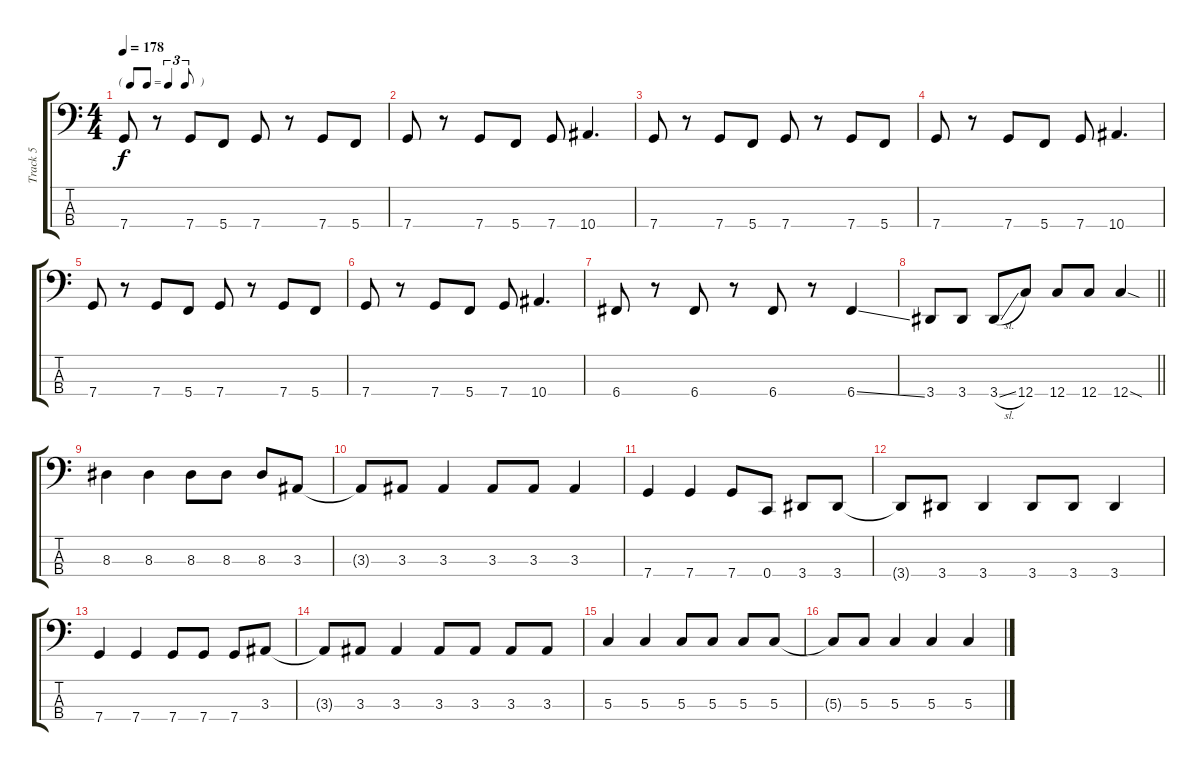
\track ("Track 5" "Track 5") {instrument electricbasspick}
\staff {score tabs}
\tuning (F2 C2 G1 C1) {hide}
\ts (4 4)
\tf triplet8th
\tempo 178
\clef f4
\ks c
7.4.8{dy f} r.8 7.4.8 5.4.8 7.4.8 r.8 7.4.8 5.4.8 |
7.4.8 r.8 7.4.8 5.4.8 7.4.8 10.4.4{d} |
7.4.8 r.8 7.4.8 5.4.8 7.4.8 r.8 7.4.8 5.4.8 |
7.4.8 r.8 7.4.8 5.4.8 7.4.8 10.4.4{d} |
7.4.8 r.8 7.4.8 5.4.8 7.4.8 r.8 7.4.8 5.4.8 |
7.4.8 r.8 7.4.8 5.4.8 7.4.8 10.4.4{d} |
6.4.8 r.8 6.4.8 r.8 6.4.8 r.8 6.4{ss}.4 |
\barLineRight lightlight
3.4.8 3.4.8 3.4{sl}.8 12.4.8 12.4.8 12.4.8 12.4{sod}.4 |
8.3.4 8.3.4 8.3.8 8.3.8 8.3.8 3.3.8 |
3.3{t}.8 3.3.8 3.3.4 3.3.8 3.3.8 3.3.4 |
7.4.4 7.4.4 7.4.8 0.4.8 3.4.8 3.4.8 |
3.4{t}.8 3.4.8 3.4.4 3.4.8 3.4.8 3.4.4 |
7.4.4 7.4.4 7.4.8 7.4.8 7.4.8 3.3.8 |
3.3{t}.8 3.3.8 3.3.4 3.3.8 3.3.8 3.3.8 3.3.8 |
5.3.4 5.3.4 5.3.8 5.3.8 5.3.8 5.3.8 |
5.3{t}.8 5.3.8 5.3.4 5.3.4 5.3{ss}.4
